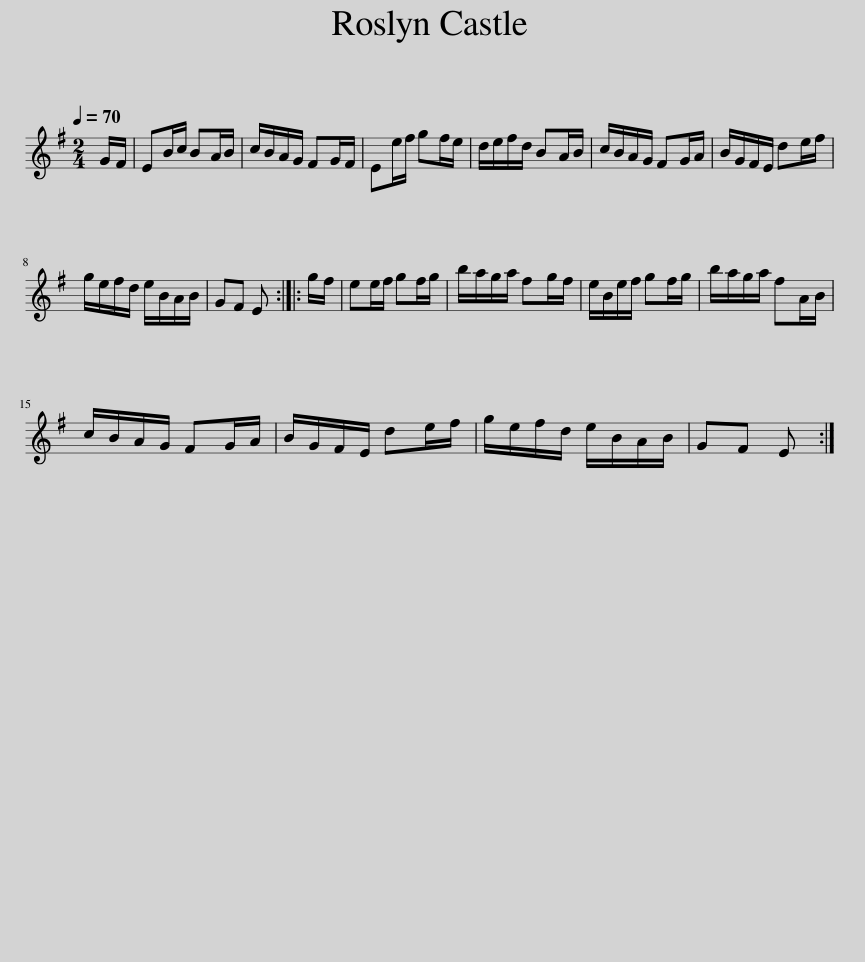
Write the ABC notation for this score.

X:1
L:1/8
Q:1/4=70
M:2/4
I:linebreak $
K:Emin
V:1 treble
V:1
 G/F/ | EB/c/ BA/B/ | c/B/A/G/ FG/F/ | Ee/f/ gf/e/ | d/e/f/d/ BA/B/ | %5
 c/B/A/G/ FG/A/ | B/G/F/E/ de/f/ |$ g/e/f/d/ e/B/A/B/ | GF E :: g/f/ | %10
 ee/f/ gf/g/ | b/a/g/a/ fg/f/ | e/B/e/f/ gf/g/ | b/a/g/a/ fA/B/ |$ c/B/A/G/ FG/A/ | %15
 B/G/F/E/ de/f/ | g/e/f/d/ e/B/A/B/ | GF E :| %18
